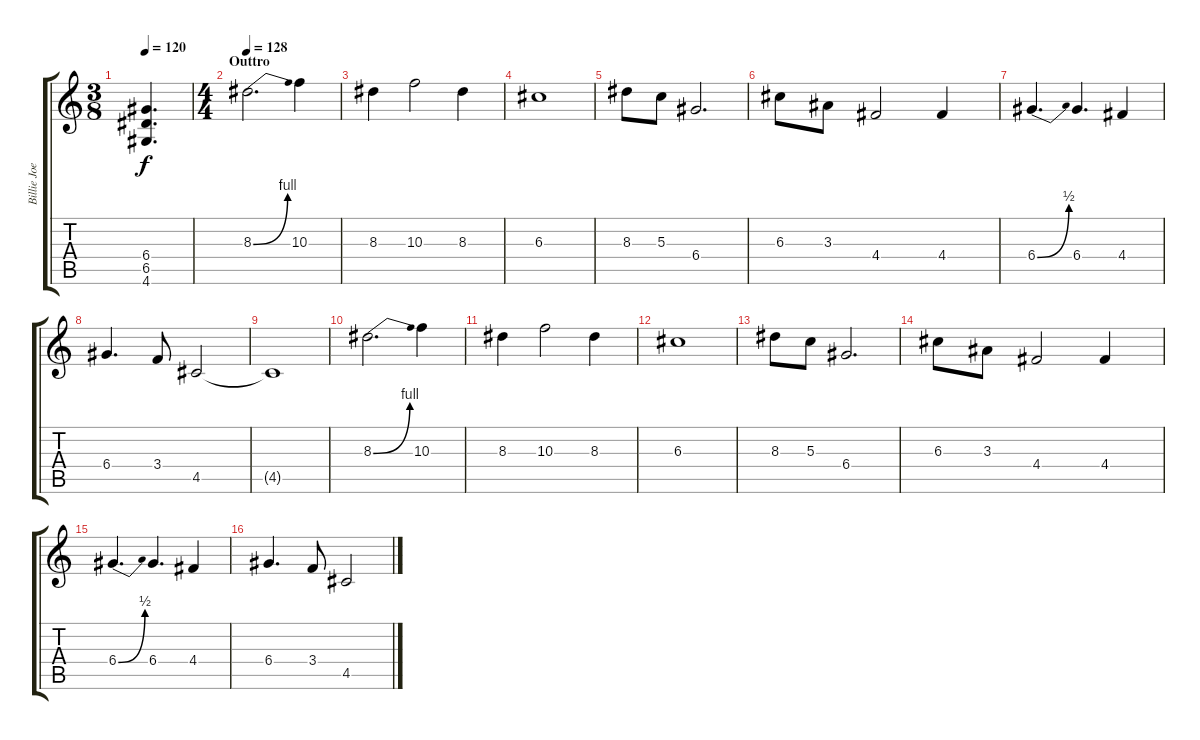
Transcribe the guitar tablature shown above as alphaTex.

\track ("Billie Joe Armstrong" "Billie Joe") {instrument distortionguitar}
\staff {score tabs}
\tuning (E4 B3 G3 D3 A2 E2) {hide}
\ts (3 8)
\tempo 120
\clef g2
\ks c
(6.4{t} 6.5{t} 4.6{t}).4{d dy f} |
\ts (4 4)
\section ("" "Outtro")
\tempo 128
8.3{be (bend 0 0 60 4)}.2{d} 10.3.4 |
8.3.4 10.3.2 8.3.4 |
6.3.1 |
8.3.8 5.3.8 6.4.2{d} |
6.3.8 3.3.8 4.4.2 4.4.4 |
6.4{be (bend 0 0 60 2)}.4{d} 6.4.4{d} 4.4.4 |
6.4.4{d} 3.4.8 4.5.2 |
4.5{t}.1 |
8.3{be (bend 0 0 60 4)}.2{d} 10.3.4 |
8.3.4 10.3.2 8.3.4 |
6.3.1 |
8.3.8 5.3.8 6.4.2{d} |
6.3.8 3.3.8 4.4.2 4.4.4 |
6.4{be (bend 0 0 60 2)}.4{d} 6.4.4{d} 4.4.4 |
6.4.4{d} 3.4.8 4.5.2
